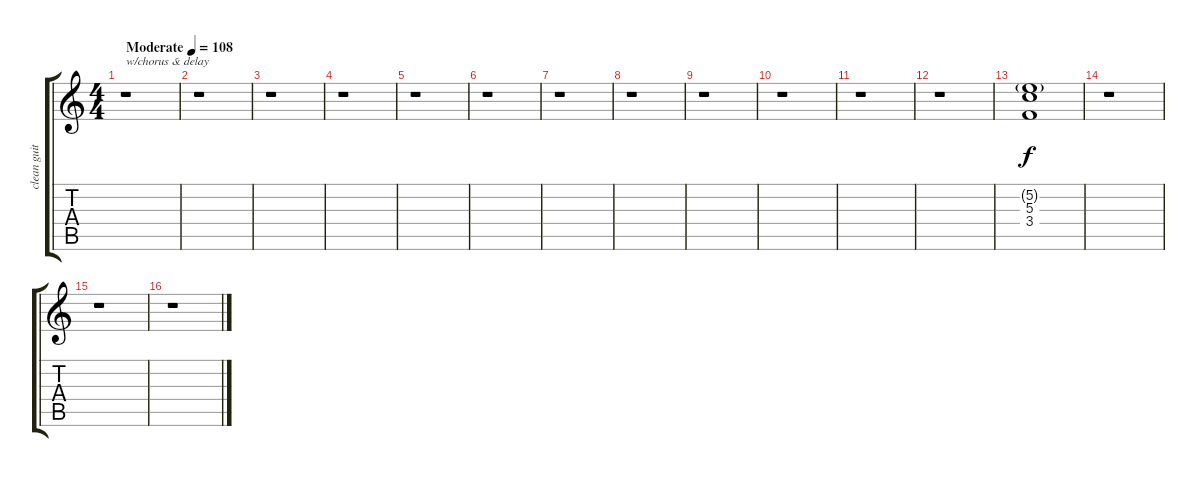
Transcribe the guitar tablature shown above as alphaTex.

\track ("clean guitar" "clean guit") {instrument electricguitarjazz}
\staff {score tabs}
\tuning (E4 B3 G3 D3 A2 E2) {hide}
\ts (4 4)
\tempo (108 "Moderate")
\clef g2
\ks c
r.1{txt "w/chorus & delay" dy f instrument electricguitarjazz} |
r.1 |
r.1 |
r.1 |
r.1 |
r.1 |
r.1 |
r.1 |
r.1 |
r.1 |
r.1 |
r.1 |
(5.2{g} 5.3 3.4).1 |
r.1 |
r.1 |
r.1
